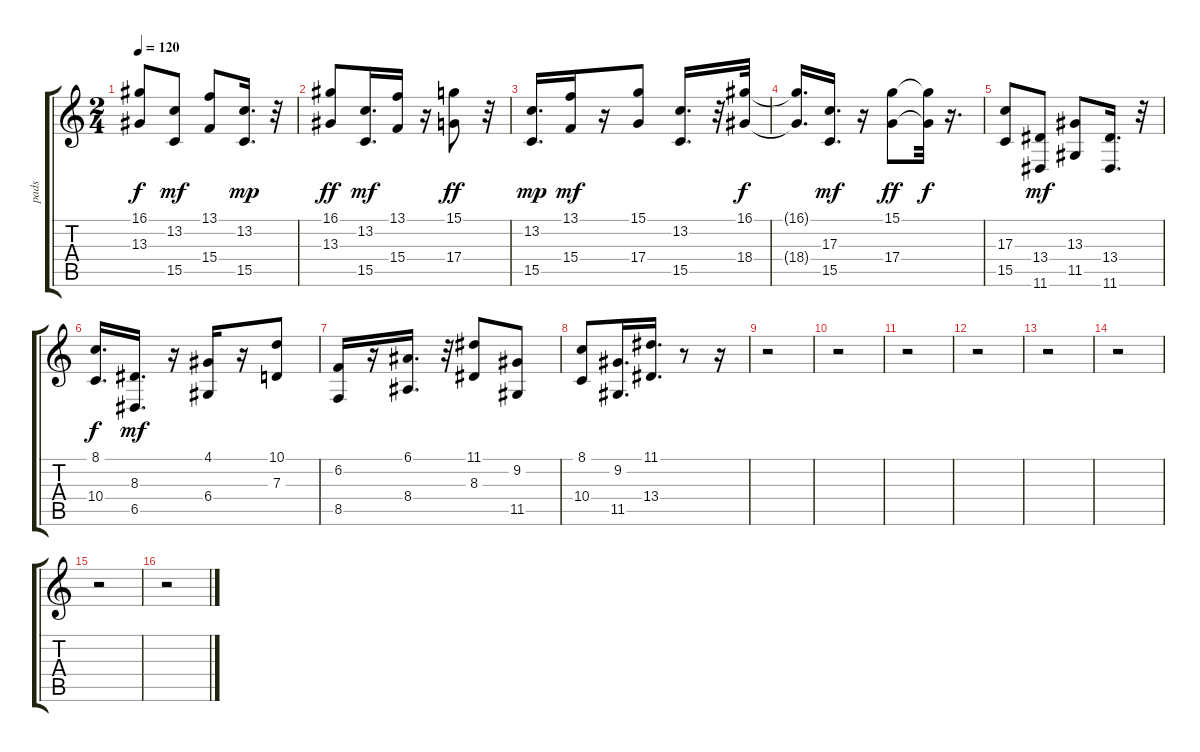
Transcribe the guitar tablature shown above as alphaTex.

\track ("pads" "pads") {instrument pad5bowed}
\staff {score tabs}
\tuning (E4 B3 G3 D3 A2 E2) {hide}
\ts (2 4)
\tempo 120
\clef g2
\ks c
(16.1 13.3).8{dy f} (13.2 15.5).8{dy mf} (13.1 15.4).8 (13.2 15.5).16{d dy mp} r.32 |
(16.1 13.3).8{dy ff} (13.2 15.5).16{d dy mf} (13.1 15.4).16 r.16 (15.1 17.4).8{dy ff} r.32 |
(13.2 15.5).16{d dy mp} (13.1 15.4).16{dy mf} r.16 (15.1 17.4).8 (13.2 15.5).16{d} r.32 (16.1 18.4).32{dy f} |
(16.1{t} 18.4{t}).16{d} (17.3 15.5).16{d dy mf} r.16 (15.1 17.4).8{dy ff} (15.1{t} 17.4{t}).32{dy f} r.16{d} |
(17.3 15.5).8 (13.4 11.6).8{dy mf} (13.3 11.5).8 (13.4 11.6).16{d} r.32 |
(8.1 10.4).16{d dy f} (8.3 6.5).16{d dy mf} r.16 (4.1 6.4).16 r.16 (10.1 7.3).8 |
(6.2 8.5).16 r.16 (6.1 8.4).16{d} r.32 (11.1 8.3).8 (9.2 11.5).8 |
(8.1 10.4).8 (9.2 11.5).16{d} (11.1 13.4).16{d} r.8 r.16 |
r.2 |
r.2 |
r.2 |
r.2 |
r.2 |
r.2 |
r.2 |
r.2
